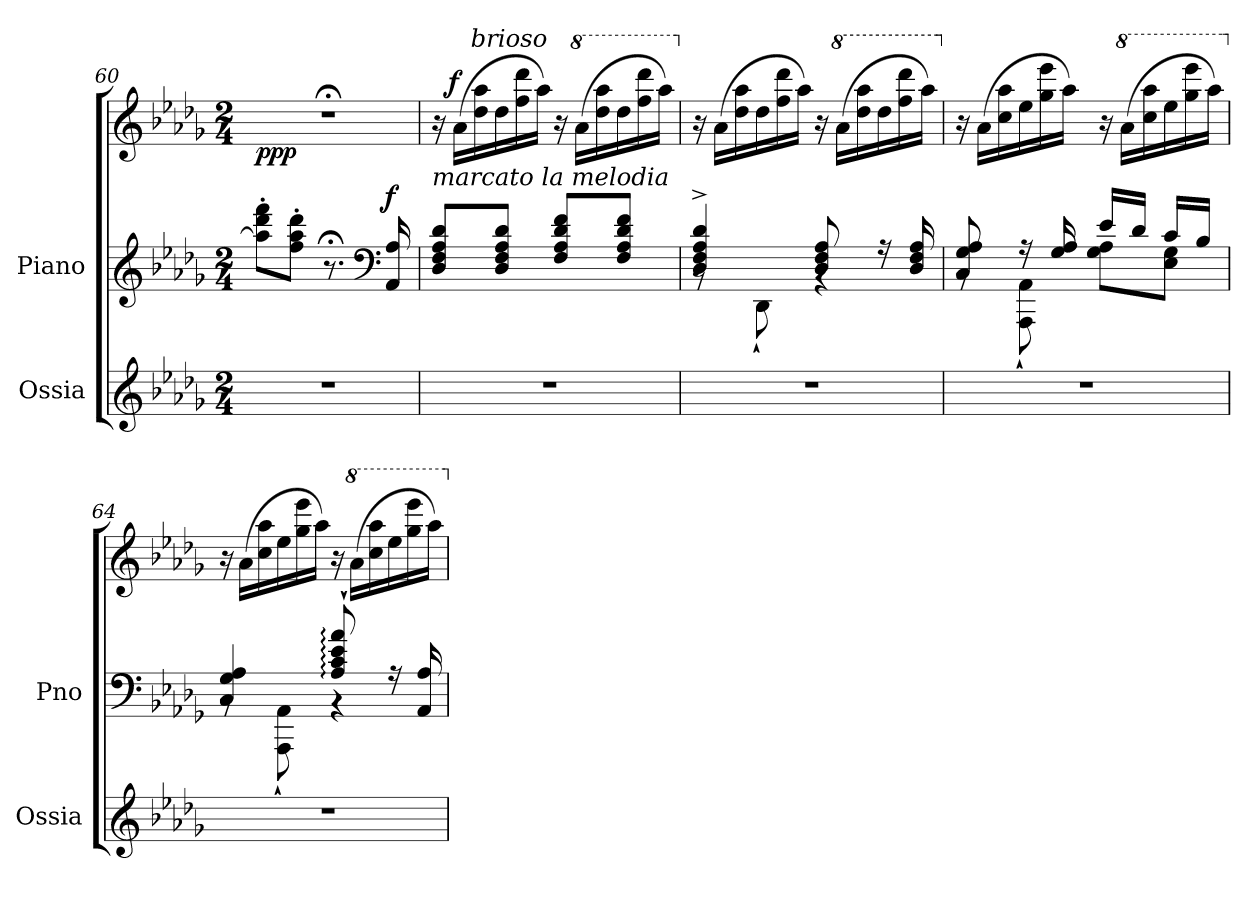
**kern	**kern	**kern	**dynam
*part2	*part1	*part1	*part1
*staff3	*staff2	*staff1	*staff1/2
*I"Ossia	*I"Piano	*	*
*I'Ossia	*I'Pno	*	*
*clefG2	*clefG2	*clefG2	*
*k[b-e-a-d-g-]	*k[b-e-a-d-g-]	*k[b-e-a-d-g-]	*
*M2/4	*M2/4	*M2/4	*
=60	=60	=60	=60
!	!	!	!LO:DY:b
2r	8aa-\]' 8ddd-\' 8fff\'L	2r;<	ppp
.	8ff\' 8aa-\' 8ddd-\'J	.	.
.	8.r;<	.	.
*	*clefF4	*	*
!	!	!	!LO:DY:a=2
.	16AA-/ 16A-/	.	f
=61	=61	=61	=61
*	*	*Xtuplet	*
!	!	!LO:TX:b:i:t=marcato la melodia	!
2r	8D-/ 8F/ 8A-/ 8d-/L	24r	.
!	!	!	!LO:DY:a
.	.	(>24a-\LL	f
!	!	!LO:TX:a:i:t=brioso	!
.	.	24dd-\ 24aa-\	.
.	8D-/ 8F/ 8A-/ 8d-/J	24dd-\	.
.	.	24ff\ 24ddd-\	.
.	.	24aa-\JJ)	.
.	8F/ 8A-/ 8d-/ 8f/L	24r	.
*	*	*8va	*
.	.	(>24aa-\LL	.
.	.	24ddd-\ 24aaa-\	.
.	8F/ 8A-/ 8d-/ 8f/J	24ddd-\	.
.	.	24fff\ 24dddd-\	.
.	.	24aaa-\JJ)	.
=62	=62	=62	=62
*	*^	*	*
*	*	*	*X8va	*
2r	4D-/^ 4F/^ 4A-/^ 4d-/^	8rBB	24r	.
.	.	.	(>24a-\LL	.
.	.	.	24dd-\ 24aa-\	.
.	.	8DD-`\	24dd-\	.
.	.	.	24ff\ 24ddd-\	.
.	.	.	24aa-\JJ)	.
.	8D-/ 8F/ 8A-/	4rBB	24r	.
*	*	*	*8va	*
.	.	.	(>24aa-\LL	.
.	.	.	24ddd-\ 24aaa-\	.
.	16r	.	24ddd-\	.
.	.	.	24fff\ 24dddd-\	.
.	16D-/ 16F/ 16A-/	.	.	.
.	.	.	24aaa-\JJ)	.
!!LO:LB:g=z
=63	=63	=63	=63	=63
*	*	*	*X8va	*
2r	8C/ 8G-/ 8A-/	8rBB	24r	.
.	.	.	(>24a-\LL	.
.	.	.	24cc\ 24aa-\	.
.	16r	8AAA-\` 8AA-\`	24ee-\	.
.	.	.	24gg-\ 24eee-\	.
.	16G-/ 16A-/	.	.	.
.	.	.	24aa-\JJ)	.
.	8G-\ 8A-\L	16e-/LL	24r	.
*	*	*	*8va	*
.	.	.	(>24aa-\LL	.
.	.	16d-/JJ	.	.
.	.	.	24ccc\ 24aaa-\	.
.	8E-\ 8G-\J	16c/LL	24eee-\	.
.	.	.	24ggg-\ 24eeee-\	.
.	.	16B-/JJ	.	.
.	.	.	24aaa-\JJ)	.
=64	=64	=64	=64	=64
*	*	*	*X8va	*
2r	4C/ 4G-/ 4A-/	8rBB	24r	.
.	.	.	(>24a-\LL	.
.	.	.	24cc\ 24aa-\	.
.	.	8AAA-\` 8AA-\`	24ee-\	.
.	.	.	24gg-\ 24eee-\	.
.	.	.	24aa-\JJ)	.
.	8A-/:` 8c/:` 8e-/:` 8a-/:`	4rBB	24r	.
*	*	*	*8va	*
.	.	.	(>24aa-\LL	.
.	.	.	24ccc\ 24aaa-\	.
.	16r	.	24eee-\	.
.	.	.	24ggg-\ 24eeee-\	.
.	16AA-/ 16A-/	.	.	.
.	.	.	24aaa-\JJ)	.
*	*v	*v	*	*
*	*	*X8va	*
=	=	=	=
*-	*-	*-	*-
